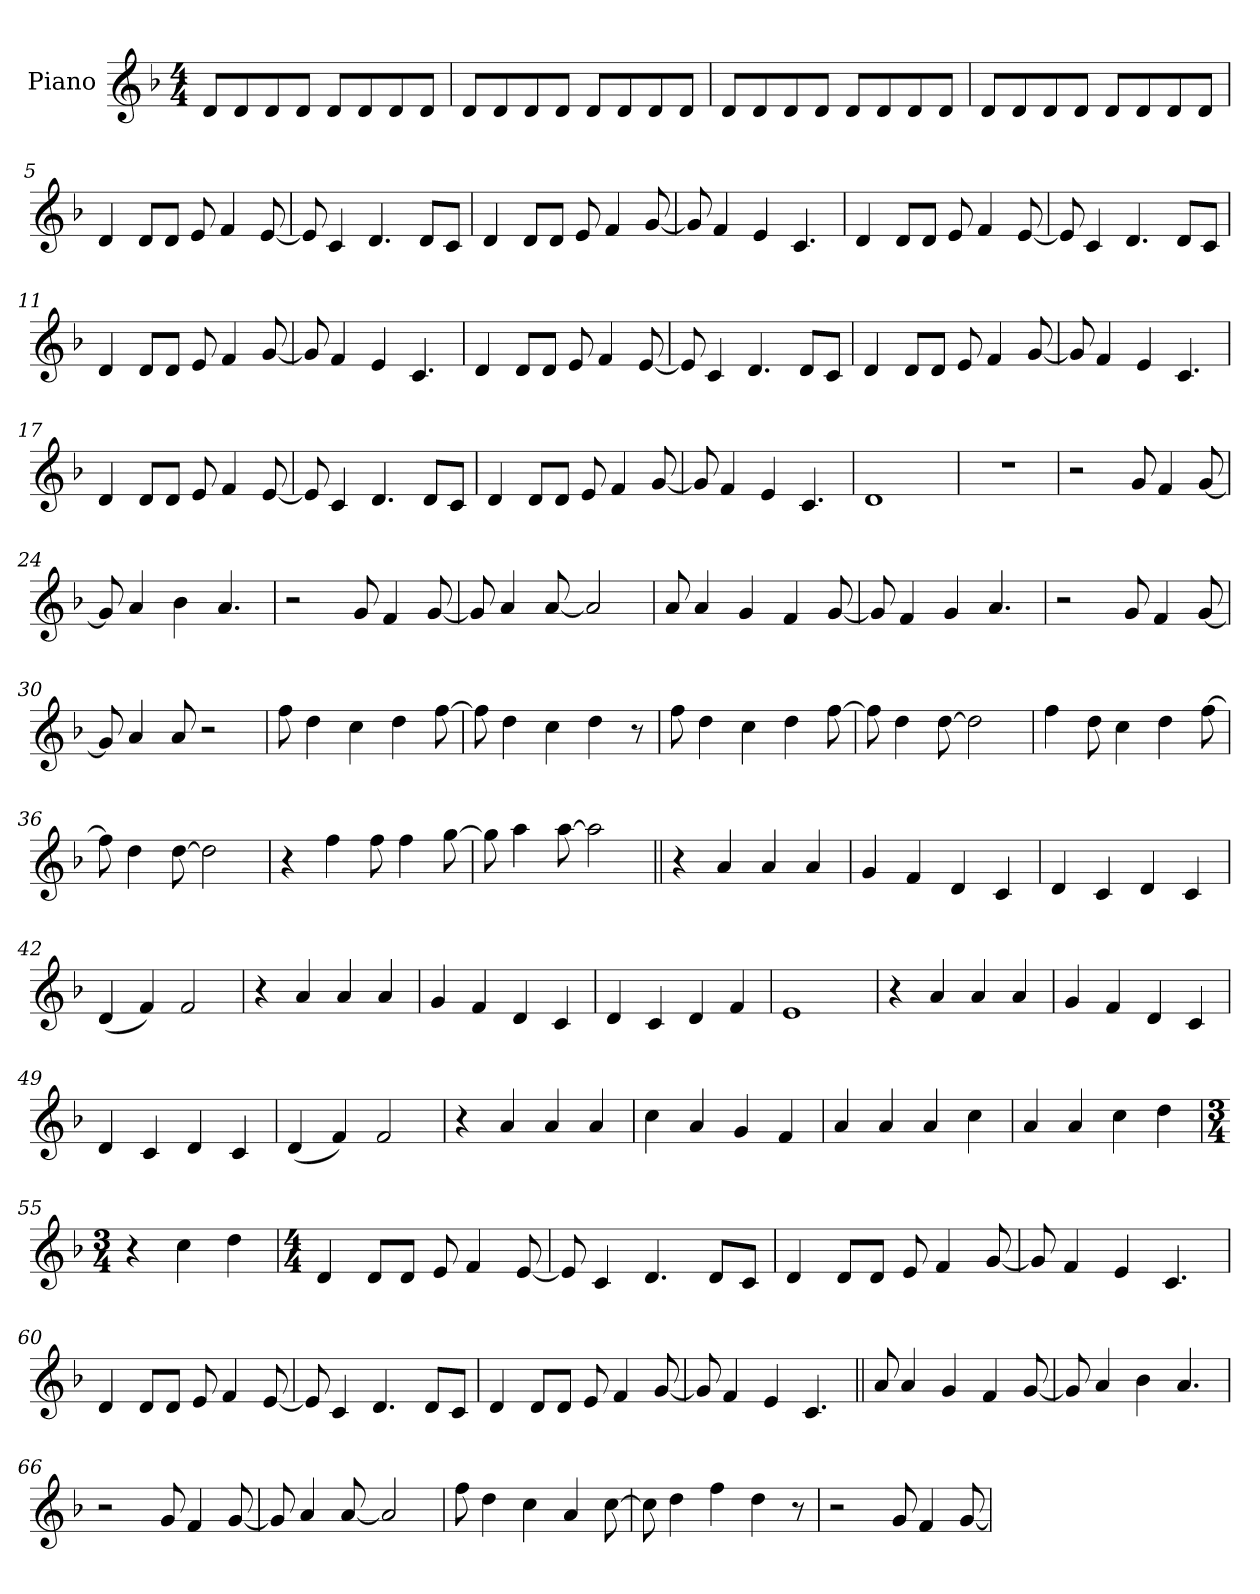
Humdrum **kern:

**kern
*part1
*staff1
*I"Piano
*I'Pno.
*clefG2
*k[b-]
*M4/4
*MM160
=1
8d!L
8d!
8d!
8d!J
8d!L
8d!
8d!
8d!J
=2
8d!L
8d!
8d!
8d!J
8d!L
8d!
8d!
8d!J
=3
8d!L
8d!
8d!
8d!J
8d!L
8d!
8d!
8d!J
=4
8d!L
8d!
8d!
8d!J
8d!L
8d!
8d!
8d!J
=5
4d!
8d!L
8d!J
8e!
4f!
[8e!
=6
8e!]
4c!
4.d!
8d!L
8c!J
=7
4d!
8d!L
8d!J
8e!
4f!
[8g!
=8
8g!]
4f!
4e!
4.c!
=9
4d!
8d!L
8d!J
8e!
4f!
[8e!
=10
8e!]
4c!
4.d!
8d!L
8c!J
=11
4d!
8d!L
8d!J
8e!
4f!
[8g!
=12
8g!]
4f!
4e!
4.c!
=13
4d!
8d!L
8d!J
8e!
4f!
[8e!
=14
8e!]
4c!
4.d!
8d!L
8c!J
=15
4d!
8d!L
8d!J
8e!
4f!
[8g!
=16
8g!]
4f!
4e!
4.c!
=17
4d!
8d!L
8d!J
8e!
4f!
[8e!
=18
8e!]
4c!
4.d!
8d!L
8c!J
=19
4d!
8d!L
8d!J
8e!
4f!
[8g!
=20
8g!]
4f!
4e!
4.c!
=21
1d!
=22
1r
=23
2r
8g
4f
[8g
=24
8g]
4a
4b-
4.a
=25
2r
8g
4f
[8g
=26
8g]
4a
[8a
2a]
=27
8a
4a
4g
4f
[8g
=28
8g]
4f
4g
4.a
=29
2r
8g
4f
[8g
=30
8g]
4a
8a
2r
=31
8ff
4dd
4cc
4dd
[8ff
=32
8ff]
4dd
4cc
4dd
8r
=33
8ff
4dd
4cc
4dd
[8ff
=34
8ff]
4dd
[8dd
2dd]
=35
4ff
8dd
4cc
4dd
[8ff
=36
8ff]
4dd
[8dd
2dd]
=37
4r
4ff
8ff
4ff
[8gg
=38
8gg]
4aa
[8aa
2aa]
=39||
4r
4a
4a
4a
=40
4g
4f
4d
4c
=41
4d
4c
4d
4c
=42
(4d
4f)
2f
=43
4r
4a
4a
4a
=44
4g
4f
4d
4c
=45
4d
4c
4d
4f
=46
1e
=47
4r
4a
4a
4a
=48
4g
4f
4d
4c
=49
4d
4c
4d
4c
=50
(4d
4f)
2f
=51
4r
4a
4a
4a
=52
4cc
4a
4g
4f
=53
4a
4a
4a
4cc
=54
4a
4a
4cc
4dd
=55
*M3/4
4r
4cc
4dd
=56
*M4/4
4d!
8d!L
8d!J
8e!
4f!
[8e!
=57
8e!]
4c!
4.d!
8d!L
8c!J
=58
4d!
8d!L
8d!J
8e!
4f!
[8g!
=59
8g!]
4f!
4e!
4.c!
=60
4d!
8d!L
8d!J
8e!
4f!
[8e!
=61
8e!]
4c!
4.d!
8d!L
8c!J
=62
4d!
8d!L
8d!J
8e!
4f!
[8g!
=63
8g!]
4f!
4e!
4.c!
=64||
8a
4a
4g
4f
[8g
=65
8g]
4a
4b-
4.a
=66
2r
8g
4f
[8g
=67
8g]
4a
[8a
2a]
=68
8ff
4dd
4cc
4a
[8cc
=69
8cc]
4dd
4ff
4dd
8r
=70
2r
8g
4f
[8g
=
*-
